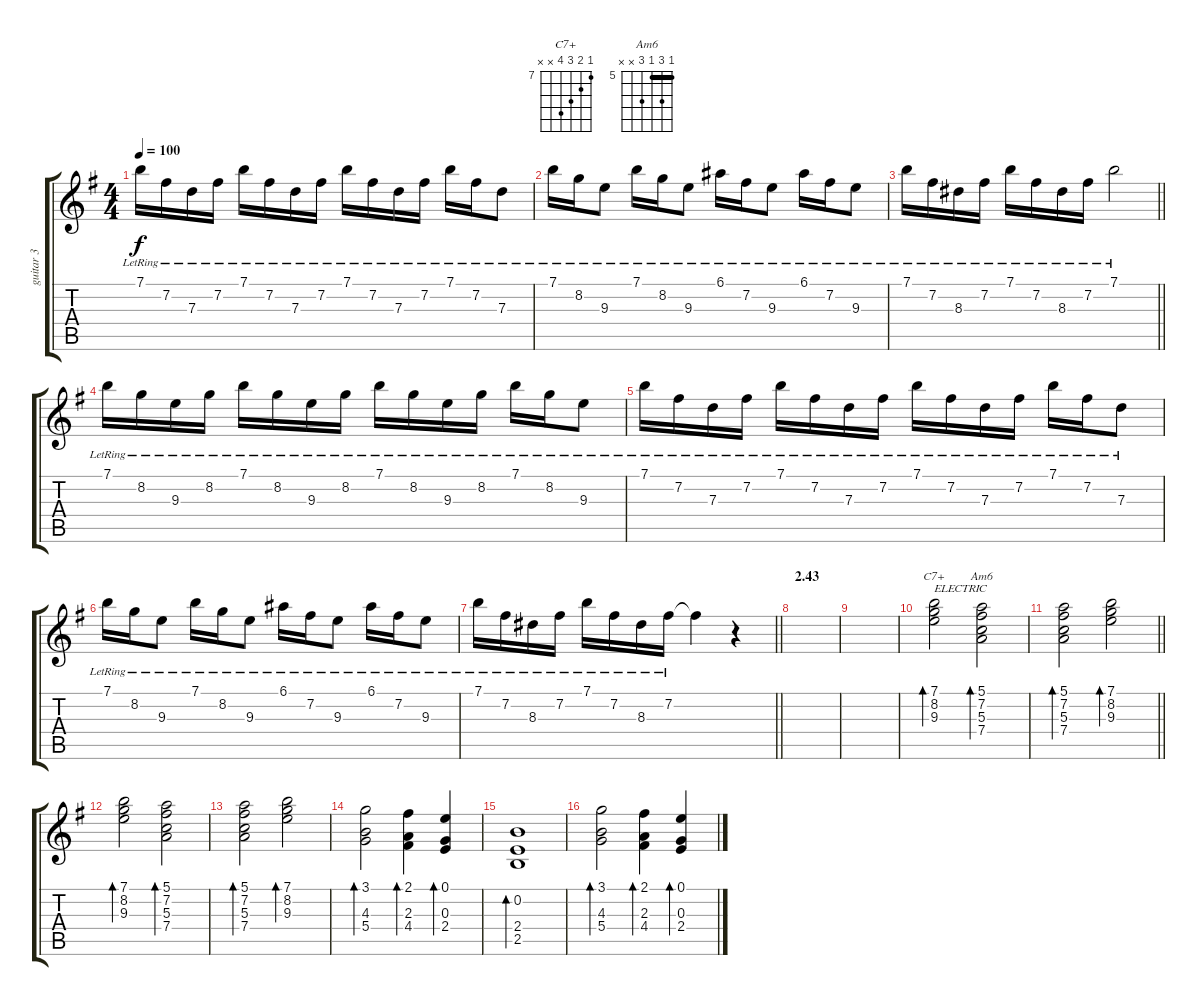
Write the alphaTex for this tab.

\track ("guitar 3" "guitar 3") {instrument electricguitarjazz}
\staff {score tabs}
\tuning (E4 B3 G3 D3 A2 E2) {hide}
\chord ("C7+" 7 8 9 10 x x) {firstfret 7}
\chord ("Am6" 5 7 5 7 x x) {firstfret 5 barre 5}
\ts (4 4)
\tempo 100
\clef g2
\ks g
7.1{lr}.16{dy f} 7.2{lr}.16 7.3{lr}.16 7.2{lr}.16 7.1{lr}.16 7.2{lr}.16 7.3{lr}.16 7.2{lr}.16 7.1{lr}.16 7.2{lr}.16 7.3{lr}.16 7.2{lr}.16 7.1{lr}.16 7.2{lr}.16 7.3{lr}.8 |
7.1{lr}.16 8.2{lr}.16 9.3{lr}.8 7.1{lr}.16 8.2{lr}.16 9.3{lr}.8 6.1{lr}.16 7.2{lr}.16 9.3{lr}.8 6.1{lr}.16 7.2{lr}.16 9.3{lr}.8 |
\barLineRight lightlight
7.1{lr}.16 7.2{lr}.16 8.3{lr}.16 7.2{lr}.16 7.1{lr}.16 7.2{lr}.16 8.3{lr}.16 7.2{lr}.16 7.1{lr}.2 |
7.1{lr}.16 8.2{lr}.16 9.3{lr}.16 8.2{lr}.16 7.1{lr}.16 8.2{lr}.16 9.3{lr}.16 8.2{lr}.16 7.1{lr}.16 8.2{lr}.16 9.3{lr}.16 8.2{lr}.16 7.1{lr}.16 8.2{lr}.16 9.3{lr}.8 |
7.1{lr}.16 7.2{lr}.16 7.3{lr}.16 7.2{lr}.16 7.1{lr}.16 7.2{lr}.16 7.3{lr}.16 7.2{lr}.16 7.1{lr}.16 7.2{lr}.16 7.3{lr}.16 7.2{lr}.16 7.1{lr}.16 7.2{lr}.16 7.3{lr}.8 |
7.1{lr}.16 8.2{lr}.16 9.3{lr}.8 7.1{lr}.16 8.2{lr}.16 9.3{lr}.8 6.1{lr}.16 7.2{lr}.16 9.3{lr}.8 6.1{lr}.16 7.2{lr}.16 9.3{lr}.8 |
\barLineRight lightlight
7.1{lr}.16 7.2{lr}.16 8.3{lr}.16 7.2{lr}.16 7.1{lr}.16 7.2{lr}.16 8.3{lr}.16 7.2{lr}.16 7.2{t}.4 r.4 |
\section ("" "2.43")
|
|
(7.1 8.2 9.3).2{bd 60 ch "C7+" txt "ELECTRIC" instrument electricguitarjazz} (5.1 7.2 5.3 7.4).2{bd 60 ch "Am6"} |
\barLineRight lightlight
(5.1 7.2 5.3 7.4).2{bd 60} (7.1 8.2 9.3).2{bd 60} |
(7.1 8.2 9.3).2{bd 60} (5.1 7.2 5.3 7.4).2{bd 60} |
(5.1 7.2 5.3 7.4).2{bd 60} (7.1 8.2 9.3).2{bd 60} |
(3.1 4.3 5.4).2{bd 60} (2.1 2.3 4.4).4{bd 60} (0.1 0.3 2.4).4{bd 60} |
(0.2 2.4 2.5).1{bd 60} |
(3.1 4.3 5.4).2{bd 60} (2.1 2.3 4.4).4{bd 60} (0.1 0.3 2.4).4{bd 60}
